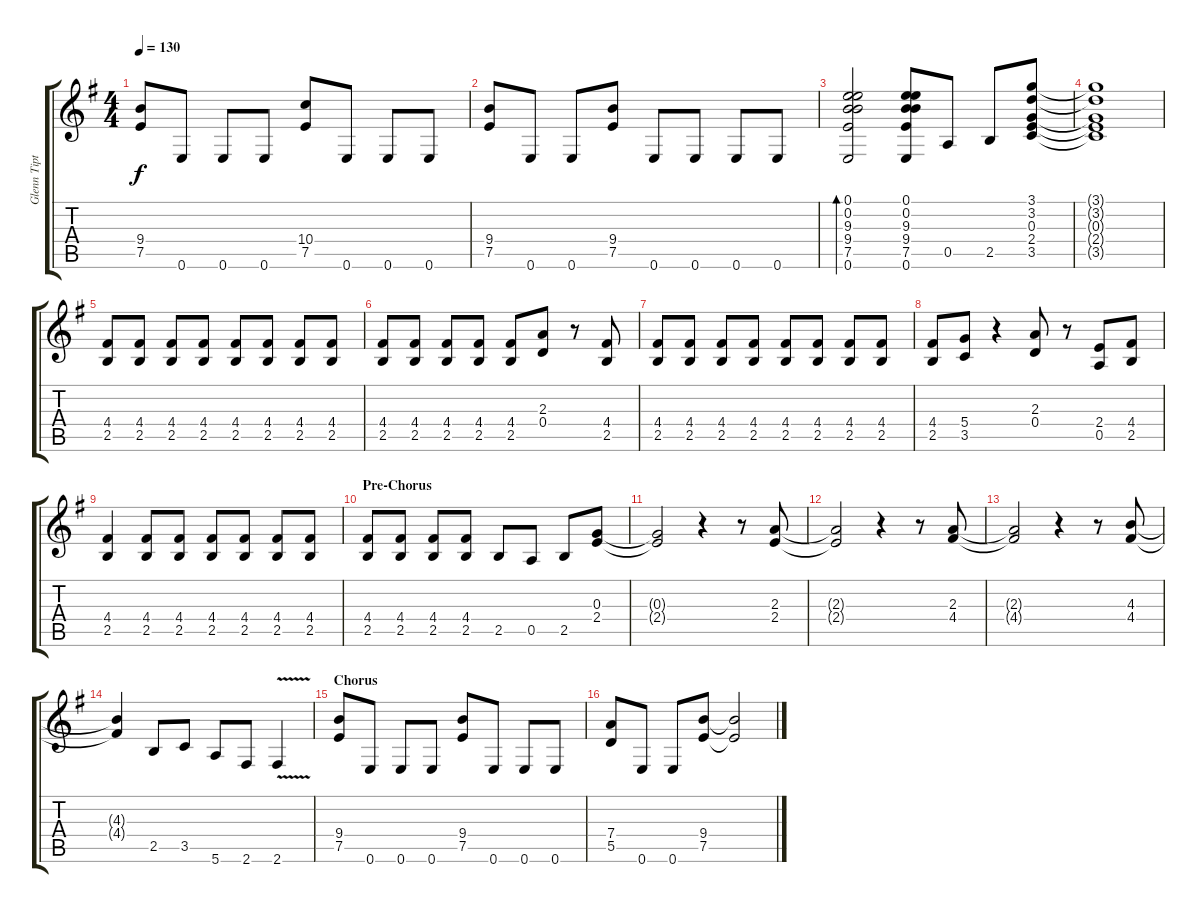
\track ("Glenn Tipton" "Glenn Tipt") {instrument distortionguitar}
\staff {score tabs}
\tuning (E4 B3 G3 D3 A2 E2) {hide}
\ts (4 4)
\tempo 130
\clef g2
\ks g
(9.4 7.5).8{dy f} 0.6.8 0.6.8 0.6.8 (10.4 7.5).8 0.6.8 0.6.8 0.6.8 |
(9.4 7.5).8 0.6.8 0.6.8 (9.4 7.5).8 0.6.8 0.6.8 0.6.8 0.6.8 |
(0.1 0.2 9.3 9.4 7.5 0.6).2{bd 120} (0.1 0.2 9.3 9.4 7.5 0.6).8 0.5.8 2.5.8 (3.1 3.2 0.3 2.4 3.5).8 |
(3.1{t} 3.2{t} 0.3{t} 2.4{t} 3.5{t}).1 |
(4.4 2.5).8 (4.4 2.5).8 (4.4 2.5).8 (4.4 2.5).8 (4.4 2.5).8 (4.4 2.5).8 (4.4 2.5).8 (4.4 2.5).8 |
(4.4 2.5).8 (4.4 2.5).8 (4.4 2.5).8 (4.4 2.5).8 (4.4 2.5).8 (2.3 0.4).8 r.8 (4.4 2.5).8 |
(4.4 2.5).8 (4.4 2.5).8 (4.4 2.5).8 (4.4 2.5).8 (4.4 2.5).8 (4.4 2.5).8 (4.4 2.5).8 (4.4 2.5).8 |
(4.4 2.5).8 (5.4 3.5).8 r.4 (2.3 0.4).8 r.8 (2.4 0.5).8 (4.4 2.5).8 |
(4.4 2.5).4 (4.4 2.5).8 (4.4 2.5).8 (4.4 2.5).8 (4.4 2.5).8 (4.4 2.5).8 (4.4 2.5).8 |
\section ("" "Pre-Chorus")
(4.4 2.5).8 (4.4 2.5).8 (4.4 2.5).8 (4.4 2.5).8 2.5.8 0.5.8 2.5.8 (0.3 2.4).8 |
(0.3{t} 2.4{t}).2 r.4 r.8 (2.3 2.4).8 |
(2.3{t} 2.4{t}).2 r.4 r.8 (2.3 4.4).8 |
(2.3{t} 4.4{t}).2 r.4 r.8 (4.3 4.4).8 |
(4.3{t} 4.4{t}).4 2.5.8 3.5.8 5.6.8 2.6.8 2.6{v}.4 |
\section ("" "Chorus")
(9.4 7.5).8 0.6.8 0.6.8 0.6.8 (9.4 7.5).8 0.6.8 0.6.8 0.6.8 |
(7.4 5.5).8 0.6.8 0.6.8 (9.4 7.5).8 (9.4{t} 7.5{t}).2
